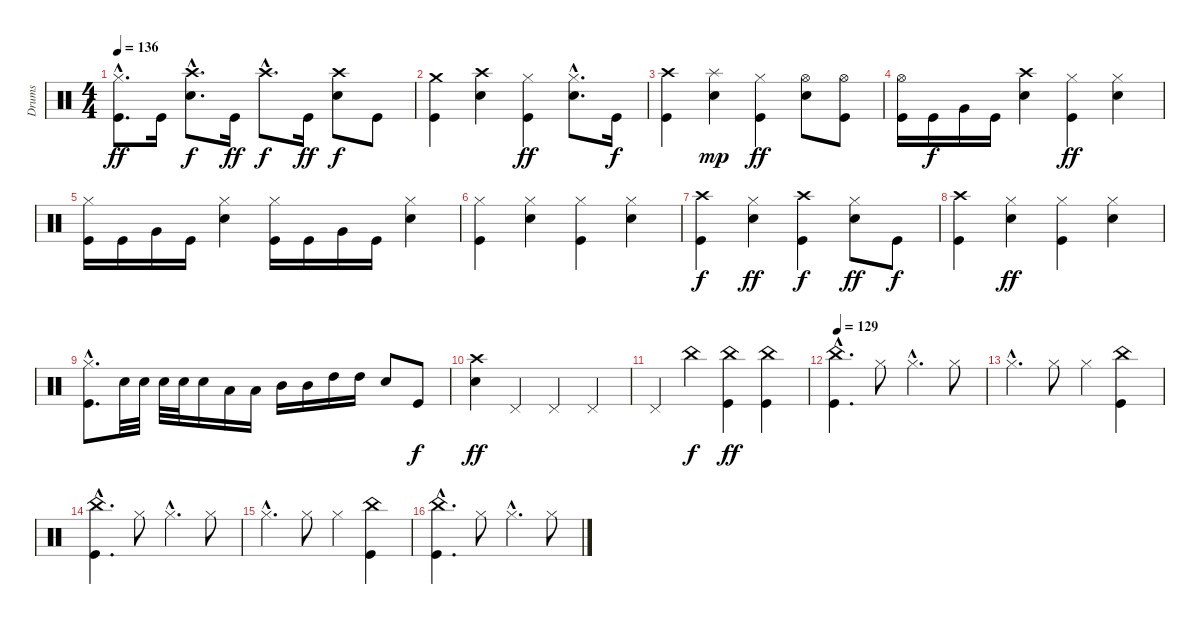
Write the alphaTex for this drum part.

\track ("Drums" "Drums") {instrument percussion}
\staff {score}
\articulation defaults
\ts (4 4)
\tempo 136
\clef neutral
\ks c
("Hi-Hat (closed)"{hac} "Kick (hit)"{hac}).8{d dy ff} "Kick (hit)".16 ("Crash high (hit)"{hac} "Snare (hit) 2"{hac}).8{d dy f} "Kick (hit)".16{dy ff} "Crash high (hit)"{hac}.8{d dy f} "Kick (hit)".16{dy ff} ("Crash high (hit)" "Snare (hit) 2").8{dy f} "Kick (hit)".8 |
("Crash medium (hit)" "Kick (hit)").4 ("Crash high (hit)" "Snare (hit) 2").4 ("Hi-Hat (closed)" "Kick (hit)").4{dy ff} ("Hi-Hat (closed)"{hac} "Snare (hit) 2"{hac}).8{d} "Kick (hit)".16{dy f} |
("Crash high (hit)" "Kick (hit)").4 ("Splash (hit)" "Snare (hit) 2").4{dy mp} ("Hi-Hat (closed)" "Kick (hit)").4{dy ff} ("Hi-Hat (open)" "Snare (hit) 2").8 ("Hi-Hat (open)" "Kick (hit)").8 |
("Hi-Hat (open)" "Kick (hit)").16 "Kick (hit)".16{dy f} "Very Low Tom (hit)".16 "Kick (hit)".16 ("Crash high (hit)" "Snare (hit) 2").4 ("Hi-Hat (closed)" "Kick (hit)").4{dy ff} ("Hi-Hat (closed)" "Snare (hit) 2").4 |
("Hi-Hat (closed)" "Kick (hit)").16 "Kick (hit)".16 "Very Low Tom (hit)".16 "Kick (hit)".16 ("Hi-Hat (closed)" "Snare (hit) 2").4 ("Hi-Hat (closed)" "Kick (hit)").16 "Kick (hit)".16 "Very Low Tom (hit)".16 "Kick (hit)".16 ("Hi-Hat (closed)" "Snare (hit) 2").4 |
("Hi-Hat (closed)" "Kick (hit)").4 ("Hi-Hat (closed)" "Snare (hit) 2").4 ("Hi-Hat (closed)" "Kick (hit)").4 ("Hi-Hat (closed)" "Snare (hit) 2").4 |
("Crash high (hit)" "Kick (hit)").4{dy f} ("Hi-Hat (closed)" "Snare (hit) 2").4{dy ff} ("Crash high (hit)" "Kick (hit)").4{dy f} ("Hi-Hat (closed)" "Snare (hit) 2").8{dy ff} "Kick (hit)".8{dy f} |
("Crash high (hit)" "Kick (hit)").4 ("Hi-Hat (closed)" "Snare (hit) 2").4{dy ff} ("Hi-Hat (closed)" "Kick (hit)").4 ("Hi-Hat (closed)" "Snare (hit) 2").4 |
("Hi-Hat (closed)"{hac} "Kick (hit)"{hac}).8{d} "Snare (hit) 2".32 "Snare (hit) 2".32 "Snare (hit) 2".32 "Snare (hit) 2".32 "Snare (hit) 2".16 "Low Tom (hit)".16 "Low Tom (hit)".16 "Mid Tom (hit)".16 "Mid Tom (hit)".16 "High Tom (hit)".16 "High Tom (hit)".16 "Snare (hit) 2".8 "Kick (hit)".8{dy f} |
("Crash high (hit)" "Snare (hit) 2").4{dy ff} "Pedal Hi-Hat (hit)".4 "Pedal Hi-Hat (hit)".4 "Pedal Hi-Hat (hit)".4 |
"Pedal Hi-Hat (hit)".4 "China (hit)".4{dy f} ("China (hit)" "Kick (hit)").4{dy ff} ("China (hit)" "Kick (hit)").4 |
\tempo 129
("China (hit)"{hac} "Kick (hit)"{hac}).4{d} "Hi-Hat (closed)".8 "Hi-Hat (closed)"{hac}.4{d} "Hi-Hat (closed)".8 |
"Hi-Hat (closed)"{hac}.4{d} "Hi-Hat (closed)".8 "Hi-Hat (closed)".4 ("China (hit)" "Kick (hit)").4 |
("China (hit)"{hac} "Kick (hit)"{hac}).4{d} "Hi-Hat (closed)".8 "Hi-Hat (closed)"{hac}.4{d} "Hi-Hat (closed)".8 |
"Hi-Hat (closed)"{hac}.4{d} "Hi-Hat (closed)".8 "Hi-Hat (closed)".4 ("China (hit)" "Kick (hit)").4 |
("China (hit)"{hac} "Kick (hit)"{hac}).4{d} "Hi-Hat (closed)".8 "Hi-Hat (closed)"{hac}.4{d} "Hi-Hat (closed)".8
